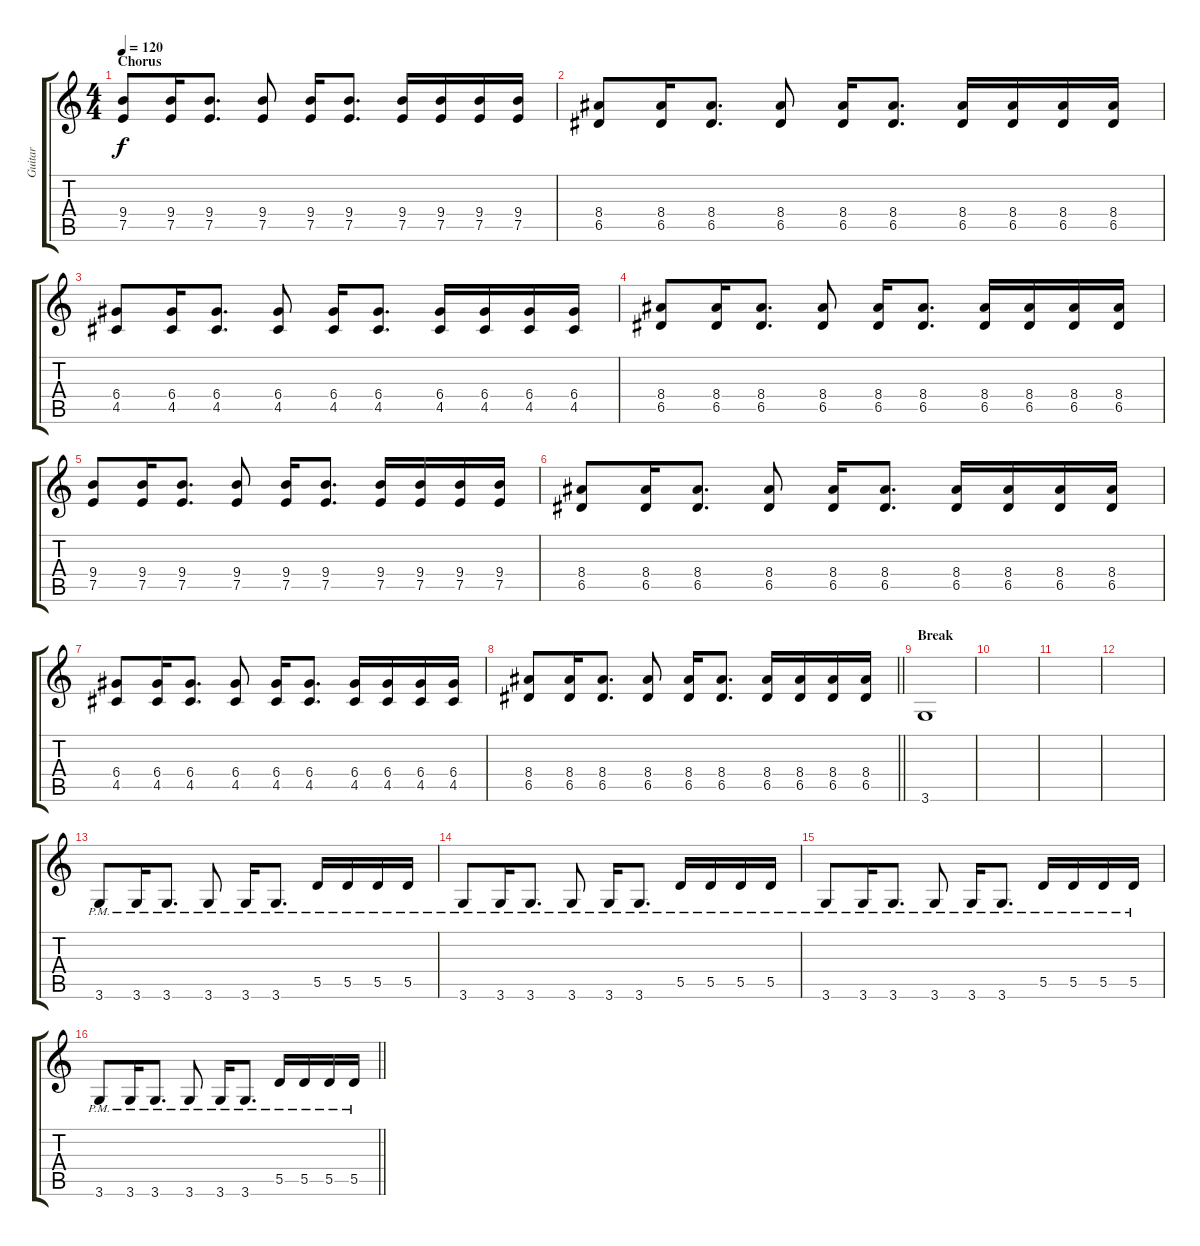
\track ("Guitar" "Guitar") {instrument distortionguitar}
\staff {score tabs}
\tuning (E4 B3 G3 D3 A2 E2) {hide}
\ts (4 4)
\section ("" "Chorus")
\tempo 120
\clef g2
\ks c
(9.4 7.5).8{dy f volume 15 instrument distortionguitar} (9.4 7.5).16 (9.4 7.5).8{d} (9.4 7.5).8 (9.4 7.5).16 (9.4 7.5).8{d} (9.4 7.5).16 (9.4 7.5).16 (9.4 7.5).16 (9.4 7.5).16 |
(8.4 6.5).8{volume 15 instrument distortionguitar} (8.4 6.5).16 (8.4 6.5).8{d} (8.4 6.5).8 (8.4 6.5).16 (8.4 6.5).8{d} (8.4 6.5).16 (8.4 6.5).16 (8.4 6.5).16 (8.4 6.5).16 |
(6.4 4.5).8{volume 15 instrument distortionguitar} (6.4 4.5).16 (6.4 4.5).8{d} (6.4 4.5).8 (6.4 4.5).16 (6.4 4.5).8{d} (6.4 4.5).16 (6.4 4.5).16 (6.4 4.5).16 (6.4 4.5).16 |
(8.4 6.5).8{volume 15 instrument distortionguitar} (8.4 6.5).16 (8.4 6.5).8{d} (8.4 6.5).8 (8.4 6.5).16 (8.4 6.5).8{d} (8.4 6.5).16 (8.4 6.5).16 (8.4 6.5).16 (8.4 6.5).16 |
(9.4 7.5).8{volume 15 instrument distortionguitar} (9.4 7.5).16 (9.4 7.5).8{d} (9.4 7.5).8 (9.4 7.5).16 (9.4 7.5).8{d} (9.4 7.5).16 (9.4 7.5).16 (9.4 7.5).16 (9.4 7.5).16 |
(8.4 6.5).8{volume 15 instrument distortionguitar} (8.4 6.5).16 (8.4 6.5).8{d} (8.4 6.5).8 (8.4 6.5).16 (8.4 6.5).8{d} (8.4 6.5).16 (8.4 6.5).16 (8.4 6.5).16 (8.4 6.5).16 |
(6.4 4.5).8{volume 15 instrument distortionguitar} (6.4 4.5).16 (6.4 4.5).8{d} (6.4 4.5).8 (6.4 4.5).16 (6.4 4.5).8{d} (6.4 4.5).16 (6.4 4.5).16 (6.4 4.5).16 (6.4 4.5).16 |
\barLineRight lightlight
(8.4 6.5).8{volume 15 instrument distortionguitar} (8.4 6.5).16 (8.4 6.5).8{d} (8.4 6.5).8 (8.4 6.5).16 (8.4 6.5).8{d} (8.4 6.5).16 (8.4 6.5).16 (8.4 6.5).16 (8.4 6.5).16 |
\section ("" "Break")
3.6.1 |
|
|
|
3.6{pm}.8{volume 15 instrument distortionguitar} 3.6{pm}.16 3.6{pm}.8{d} 3.6{pm}.8 3.6{pm}.16 3.6{pm}.8{d} 5.5{pm}.16 5.5{pm}.16 5.5{pm}.16 5.5{pm}.16 |
3.6{pm}.8{volume 15 instrument distortionguitar} 3.6{pm}.16 3.6{pm}.8{d} 3.6{pm}.8 3.6{pm}.16 3.6{pm}.8{d} 5.5{pm}.16 5.5{pm}.16 5.5{pm}.16 5.5{pm}.16 |
3.6{pm}.8{volume 15 instrument distortionguitar} 3.6{pm}.16 3.6{pm}.8{d} 3.6{pm}.8 3.6{pm}.16 3.6{pm}.8{d} 5.5{pm}.16 5.5{pm}.16 5.5{pm}.16 5.5{pm}.16 |
\barLineRight lightlight
3.6{pm}.8{volume 15 instrument distortionguitar} 3.6{pm}.16 3.6{pm}.8{d} 3.6{pm}.8 3.6{pm}.16 3.6{pm}.8{d} 5.5{pm}.16 5.5{pm}.16 5.5{pm}.16 5.5{pm}.16
